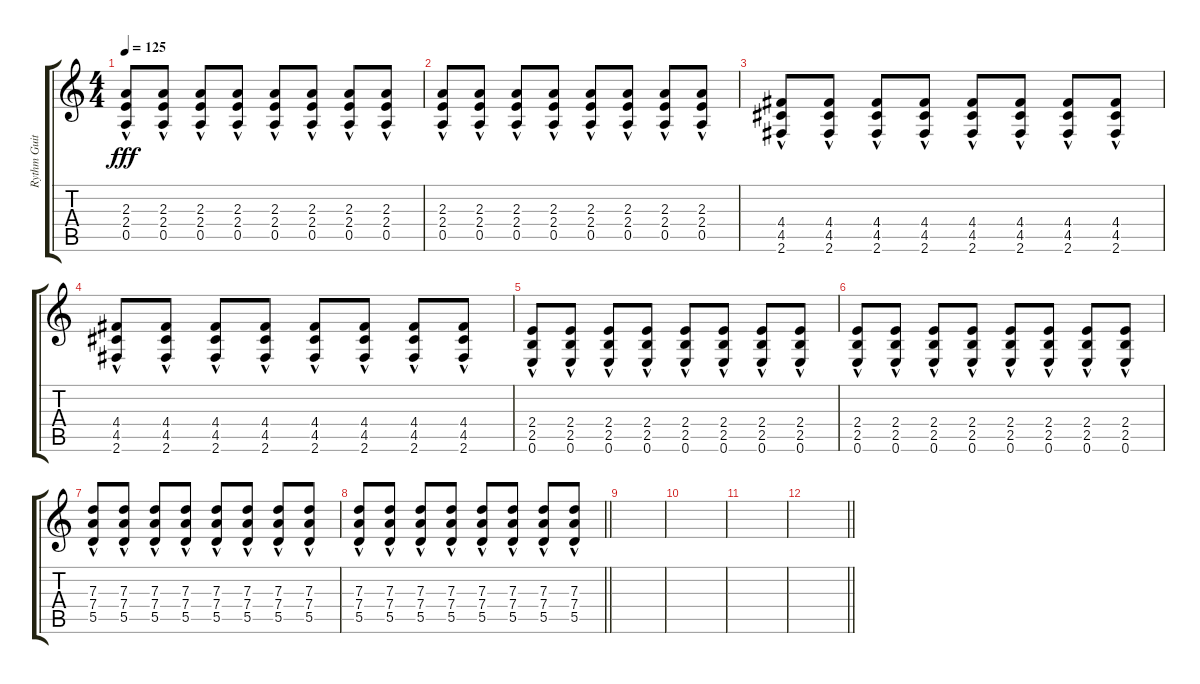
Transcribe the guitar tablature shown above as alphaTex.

\track ("Rythm Guitar #2" "Rythm Guit") {instrument overdrivenguitar}
\staff {score tabs}
\tuning (E4 B3 G3 D3 A2 E2) {hide}
\ts (4 4)
\tempo 125
\clef g2
\ks c
(2.3 2.4 0.5{hac}).8{dy fff} (2.3 2.4 0.5{hac}).8 (2.3 2.4 0.5{hac}).8 (2.3 2.4 0.5{hac}).8 (2.3 2.4 0.5{hac}).8 (2.3 2.4 0.5{hac}).8 (2.3 2.4 0.5{hac}).8 (2.3 2.4 0.5{hac}).8 |
(2.3 2.4 0.5{hac}).8 (2.3 2.4 0.5{hac}).8 (2.3 2.4 0.5{hac}).8 (2.3 2.4 0.5{hac}).8 (2.3 2.4 0.5{hac}).8 (2.3 2.4 0.5{hac}).8 (2.3 2.4 0.5{hac}).8 (2.3 2.4 0.5{hac}).8 |
(4.4 4.5{hac} 2.6).8 (4.4 4.5{hac} 2.6).8 (4.4 4.5{hac} 2.6).8 (4.4 4.5{hac} 2.6).8 (4.4 4.5{hac} 2.6).8 (4.4 4.5{hac} 2.6).8 (4.4 4.5{hac} 2.6).8 (4.4 4.5{hac} 2.6).8 |
(4.4 4.5{hac} 2.6).8 (4.4 4.5{hac} 2.6).8 (4.4 4.5{hac} 2.6).8 (4.4 4.5{hac} 2.6).8 (4.4 4.5{hac} 2.6).8 (4.4 4.5{hac} 2.6).8 (4.4 4.5{hac} 2.6).8 (4.4 4.5{hac} 2.6).8 |
(2.4{hac} 2.5 0.6).8 (2.4{hac} 2.5 0.6).8 (2.4{hac} 2.5 0.6).8 (2.4{hac} 2.5 0.6).8 (2.4{hac} 2.5 0.6).8 (2.4{hac} 2.5 0.6).8 (2.4{hac} 2.5 0.6).8 (2.4{hac} 2.5 0.6).8 |
(2.4{hac} 2.5 0.6).8 (2.4{hac} 2.5 0.6).8 (2.4{hac} 2.5 0.6).8 (2.4{hac} 2.5 0.6).8 (2.4{hac} 2.5 0.6).8 (2.4{hac} 2.5 0.6).8 (2.4{hac} 2.5 0.6).8 (2.4{hac} 2.5 0.6).8 |
(7.3 7.4{hac} 5.5).8 (7.3 7.4{hac} 5.5).8 (7.3 7.4{hac} 5.5).8 (7.3 7.4{hac} 5.5).8 (7.3 7.4{hac} 5.5).8 (7.3 7.4{hac} 5.5).8 (7.3 7.4{hac} 5.5).8 (7.3 7.4{hac} 5.5).8 |
\barLineRight lightlight
(7.3 7.4{hac} 5.5).8 (7.3 7.4{hac} 5.5).8 (7.3 7.4{hac} 5.5).8 (7.3 7.4{hac} 5.5).8 (7.3 7.4{hac} 5.5).8 (7.3 7.4{hac} 5.5).8 (7.3 7.4{hac} 5.5).8 (7.3 7.4{hac} 5.5).8 |
|
|
|
\barLineRight lightlight
